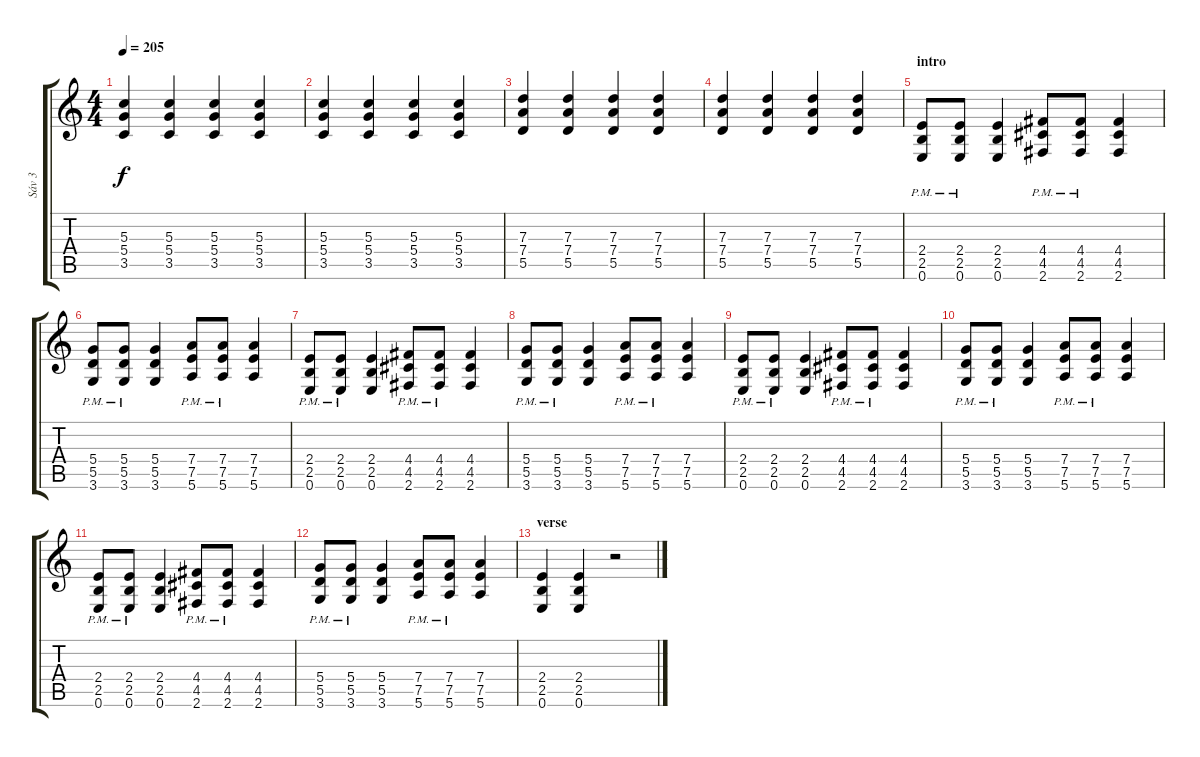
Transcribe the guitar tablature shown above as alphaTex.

\track ("Sáv 3" "Sáv 3") {instrument distortionguitar}
\staff {score tabs}
\tuning (E4 B3 G3 D3 A2 E2) {hide}
\ts (4 4)
\tempo 205
\clef g2
\ks c
(5.3 5.4 3.5).4{dy f} (5.3 5.4 3.5).4 (5.3 5.4 3.5).4 (5.3 5.4 3.5).4 |
(5.3 5.4 3.5).4 (5.3 5.4 3.5).4 (5.3 5.4 3.5).4 (5.3 5.4 3.5).4 |
(7.3 7.4 5.5).4 (7.3 7.4 5.5).4 (7.3 7.4 5.5).4 (7.3 7.4 5.5).4 |
(7.3 7.4 5.5).4 (7.3 7.4 5.5).4 (7.3 7.4 5.5).4 (7.3 7.4 5.5).4 |
\section ("" "intro")
(2.4{pm} 2.5{pm} 0.6{pm}).8 (2.4{pm} 2.5{pm} 0.6{pm}).8 (2.4 2.5 0.6).4 (4.4{pm} 4.5{pm} 2.6{pm}).8 (4.4{pm} 4.5{pm} 2.6{pm}).8 (4.4 4.5 2.6).4 |
(5.4{pm} 5.5{pm} 3.6{pm}).8 (5.4{pm} 5.5{pm} 3.6{pm}).8 (5.4 5.5 3.6).4 (7.4{pm} 7.5{pm} 5.6{pm}).8 (7.4{pm} 7.5{pm} 5.6{pm}).8 (7.4 7.5 5.6).4 |
(2.4{pm} 2.5{pm} 0.6{pm}).8 (2.4{pm} 2.5{pm} 0.6{pm}).8 (2.4 2.5 0.6).4 (4.4{pm} 4.5{pm} 2.6{pm}).8 (4.4{pm} 4.5{pm} 2.6{pm}).8 (4.4 4.5 2.6).4 |
(5.4{pm} 5.5{pm} 3.6{pm}).8 (5.4{pm} 5.5{pm} 3.6{pm}).8 (5.4 5.5 3.6).4 (7.4{pm} 7.5{pm} 5.6{pm}).8 (7.4{pm} 7.5{pm} 5.6{pm}).8 (7.4 7.5 5.6).4 |
(2.4{pm} 2.5{pm} 0.6{pm}).8 (2.4{pm} 2.5{pm} 0.6{pm}).8 (2.4 2.5 0.6).4 (4.4{pm} 4.5{pm} 2.6{pm}).8 (4.4{pm} 4.5{pm} 2.6{pm}).8 (4.4 4.5 2.6).4 |
(5.4{pm} 5.5{pm} 3.6{pm}).8 (5.4{pm} 5.5{pm} 3.6{pm}).8 (5.4 5.5 3.6).4 (7.4{pm} 7.5{pm} 5.6{pm}).8 (7.4{pm} 7.5{pm} 5.6{pm}).8 (7.4 7.5 5.6).4 |
(2.4{pm} 2.5{pm} 0.6{pm}).8 (2.4{pm} 2.5{pm} 0.6{pm}).8 (2.4 2.5 0.6).4 (4.4{pm} 4.5{pm} 2.6{pm}).8 (4.4{pm} 4.5{pm} 2.6{pm}).8 (4.4 4.5 2.6).4 |
(5.4{pm} 5.5{pm} 3.6{pm}).8 (5.4{pm} 5.5{pm} 3.6{pm}).8 (5.4 5.5 3.6).4 (7.4{pm} 7.5{pm} 5.6{pm}).8 (7.4{pm} 7.5{pm} 5.6{pm}).8 (7.4 7.5 5.6).4 |
\section ("" "verse")
(2.4 2.5 0.6).4 (2.4 2.5 0.6).4 r.2
